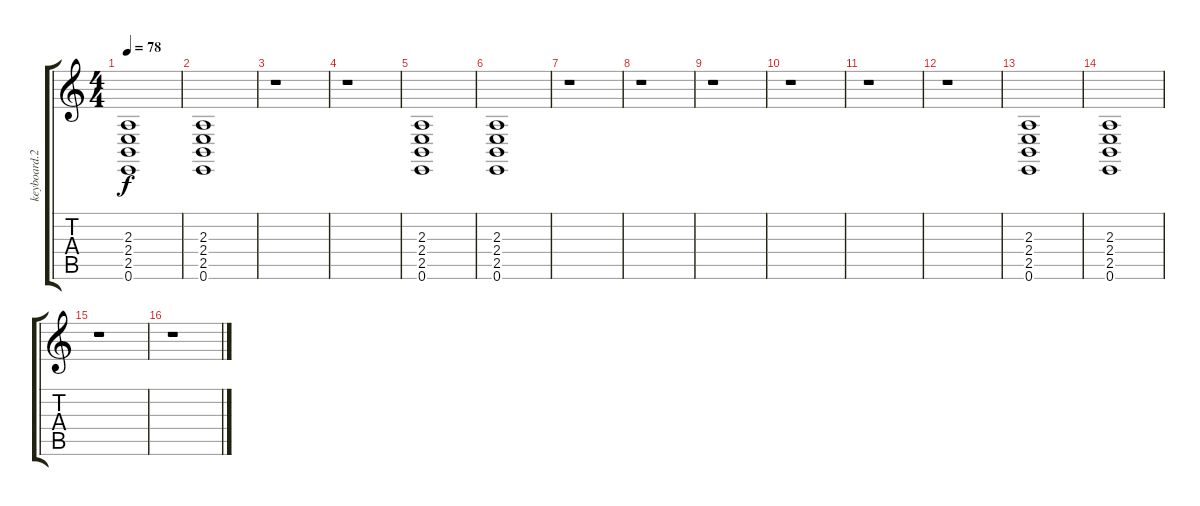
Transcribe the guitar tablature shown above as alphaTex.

\track ("keyboard.2" "keyboard.2") {instrument stringensemble1}
\staff {score tabs}
\tuning (E4 B3 G3 D3 A2 E2) {hide}
\ts (4 4)
\tempo 78
\clef g2
\ks c
(2.3 2.4 2.5 0.6).1{dy f} |
(2.3 2.4 2.5 0.6).1 |
r.1 |
r.1 |
(2.3 2.4 2.5 0.6).1 |
(2.3 2.4 2.5 0.6).1 |
r.1 |
r.1 |
r.1 |
r.1 |
r.1 |
r.1 |
(2.3 2.4 2.5 0.6).1 |
(2.3 2.4 2.5 0.6).1 |
r.1 |
r.1
